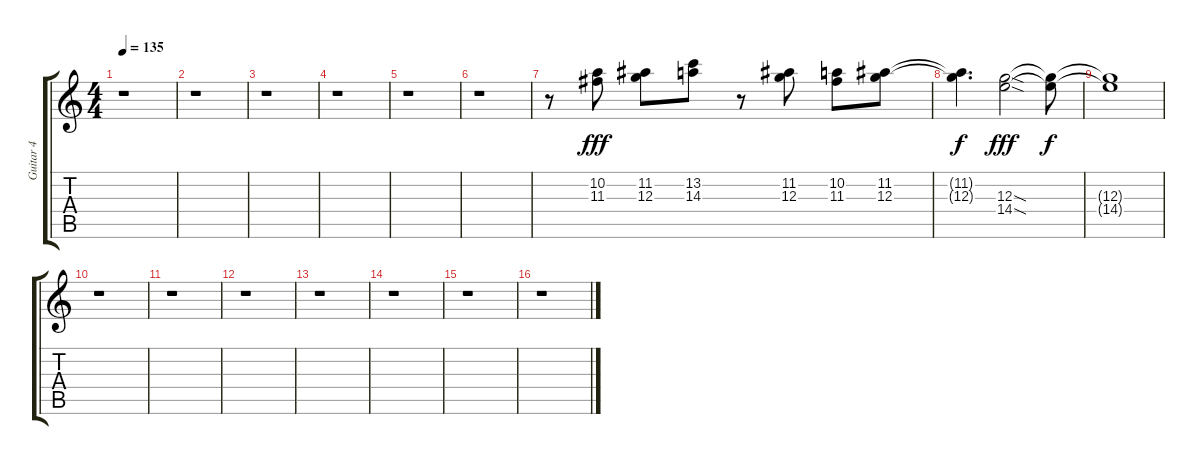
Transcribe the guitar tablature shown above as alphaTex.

\track ("Guitar 4" "Guitar 4") {instrument acousticguitarsteel}
\staff {score tabs}
\tuning (E4 B3 G3 D3 A2 E2) {hide}
\ts (4 4)
\tempo 135
\clef g2
\ks c
r.1{dy fff} |
r.1 |
r.1 |
r.1 |
r.1 |
r.1 |
r.8{instrument acousticguitarsteel} (10.2 11.3).8 (11.2 12.3).8 (13.2 14.3).8 r.8 (11.2 12.3).8 (10.2 11.3).8 (11.2 12.3).8 |
(11.2{t} 12.3{t}).4{d dy f instrument acousticguitarsteel} (12.3{sod} 14.4{sod}).2{dy fff} (12.3{t} 14.4{t}).8{dy f} |
(12.3{t} 14.4{t}).1 |
r.1 |
r.1 |
r.1 |
r.1 |
r.1 |
r.1 |
r.1
